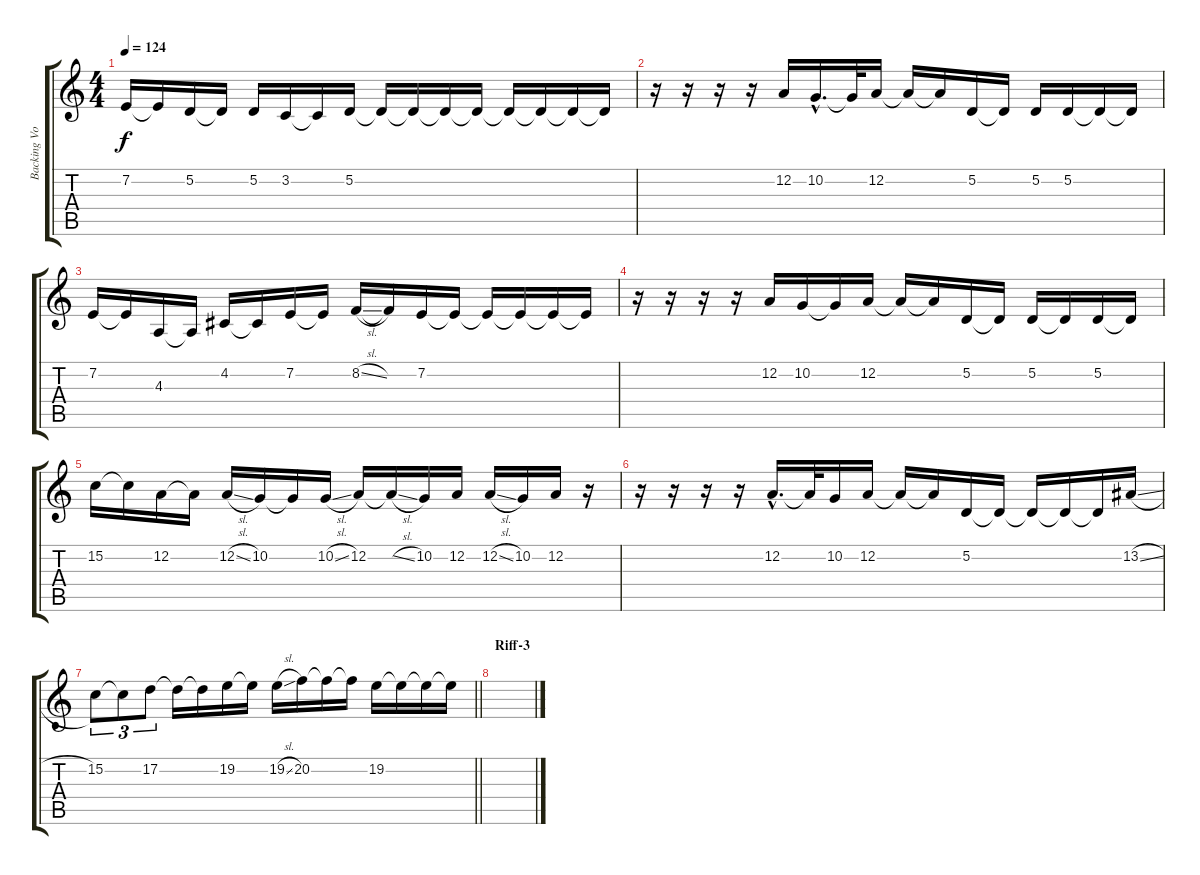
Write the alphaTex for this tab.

\track ("Backing Vocals" "Backing Vo") {instrument trumpet}
\staff {score tabs}
\tuning (D4 A3 F3 C3 G2 D2) {hide}
\ts (4 4)
\tempo 124
\clef g2
\ks c
7.2{t}.16{dy f} 7.2{t}.16 5.2.16 5.2{t}.16 5.2.16 3.2.16 3.2{t}.16 5.2.16 5.2{t}.16 5.2{t}.16 5.2{t}.16 5.2{t}.16 5.2{t}.16 5.2{t}.16 5.2{t}.16 5.2{t}.16 |
r.16 r.16 r.16 r.16 12.2.16 10.2{hac}.16{d} 10.2{t}.32 12.2.16 12.2{t}.16 12.2{t}.16 5.2.16 5.2{t}.16 5.2.16 5.2.16 5.2{t}.16 5.2{t}.16 |
7.2.16 7.2{t}.16 4.3.16 4.3{t}.16 4.2.16 4.2{t}.16 7.2.16 7.2{t}.16 8.2{sl}.16 8.2{t}.16 7.2.16 7.2{t}.16 7.2{t}.16 7.2{t}.16 7.2{t}.16 7.2{t}.16 |
r.16 r.16 r.16 r.16 12.2.16 10.2.16 10.2{t}.16 12.2.16 12.2{t}.16 12.2{t}.16 5.2.16 5.2{t}.16 5.2.16 5.2{t}.16 5.2.16 5.2{t}.16 |
15.2.16 15.2{t}.16 12.2.16 12.2{t}.16 12.2{sl}.16 10.2.16 10.2{t}.16 10.2{sl}.16 12.2.16 12.2{sl t}.16 10.2.16 12.2.16 12.2{sl}.16 10.2.16 12.2.16 r.16 |
r.16 r.16 r.16 r.16 12.2{hac}.16{d} 12.2{t}.32 10.2.16 12.2.16 12.2{t}.16 12.2{t}.16 5.2.16 5.2{t}.16 5.2{t}.16 5.2{t}.16 5.2{t}.16 13.2{sl}.16 |
\barLineRight lightlight
15.2.8{tu (3 2)} 15.2{t}.8{tu (3 2)} 17.2.8{tu (3 2)} 17.2{t}.16 17.2{t}.16 19.2.16 19.2{t}.16 19.2{sl}.16 20.2.16 20.2{t}.16 20.2{t}.16 19.2.16 19.2{t}.16 19.2{t}.16 19.2{t}.16 |
\section ("" "Riff-3")
